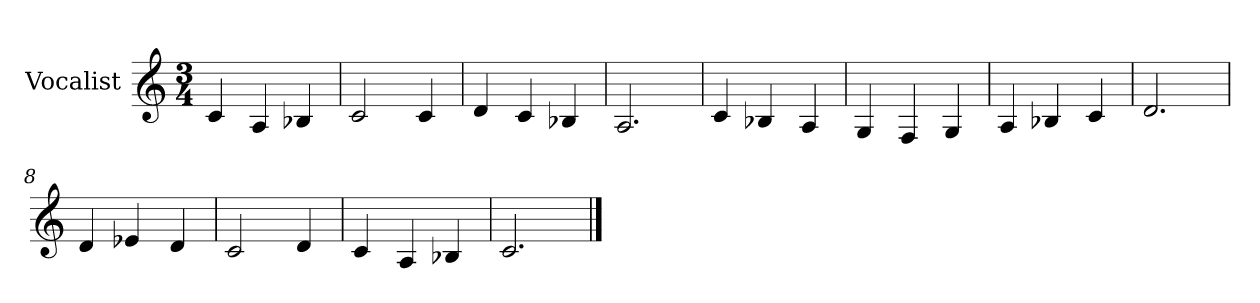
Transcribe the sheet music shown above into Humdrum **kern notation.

**kern
*part1
*staff1
*I"Vocalist
*k[]
*C:
*M3/4
=
4c
4A
4B-X
=1
2c
4c
=2
4d
4c
4B-X
=3
2.A
=4
4c
4B-X
4A
=5
4G
4F
4G
=6
4A
4B-X
4c
=7
2.d
=8
4d
4e-X
4d
=9
2c
4d
=10
4c
4A
4B-X
=11
2.c
==
*-
